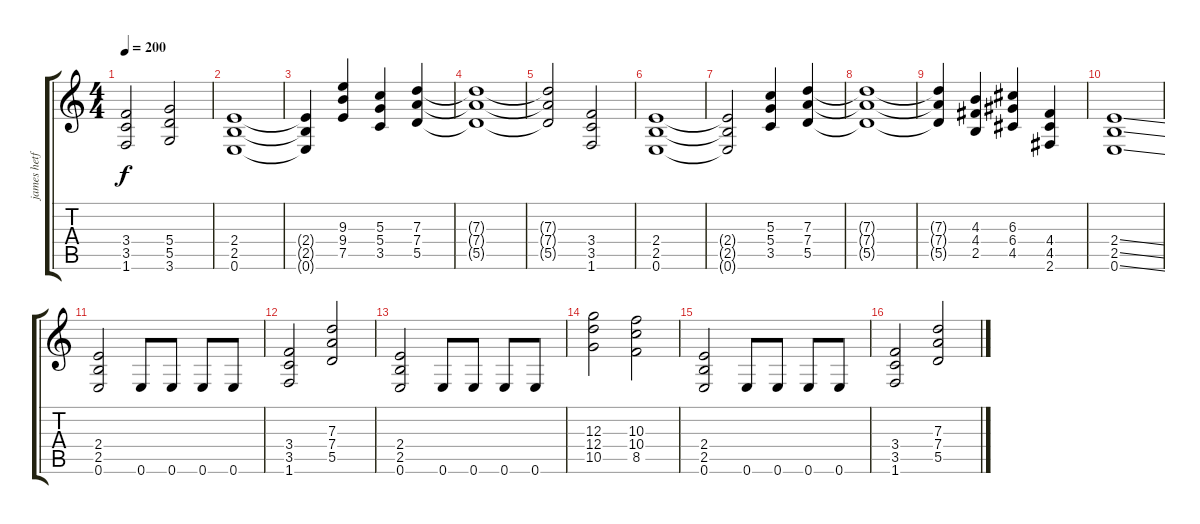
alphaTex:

\track ("james hetfield" "james hetf") {instrument overdrivenguitar}
\staff {score tabs}
\tuning (E4 B3 G3 D3 A2 E2) {hide}
\ts (4 4)
\tempo 200
\clef g2
\ks c
(3.4 3.5 1.6).2{dy f} (5.4 5.5 3.6).2 |
(2.4 2.5 0.6).1 |
(2.4{t} 2.5{t} 0.6{t}).4 (9.3 9.4 7.5).4 (5.3 5.4 3.5).4 (7.3 7.4 5.5).4 |
(7.3{t} 7.4{t} 5.5{t}).1 |
(7.3{t} 7.4{t} 5.5{t}).2 (3.4 3.5 1.6).2 |
(2.4 2.5 0.6).1 |
(2.4{t} 2.5{t} 0.6{t}).2 (5.3 5.4 3.5).4 (7.3 7.4 5.5).4 |
(7.3{t} 7.4{t} 5.5{t}).1 |
(7.3{t} 7.4{t} 5.5{t}).4 (4.3 4.4 2.5).4 (6.3 6.4 4.5).4 (4.4 4.5 2.6).4 |
(2.4{ss} 2.5{ss} 0.6{ss}).1 |
(2.4 2.5 0.6).2 0.6.8 0.6.8 0.6.8 0.6.8 |
(3.4 3.5 1.6).2 (7.3 7.4 5.5).2 |
(2.4 2.5 0.6).2 0.6.8 0.6.8 0.6.8 0.6.8 |
(12.3 12.4 10.5).2 (10.3 10.4 8.5).2 |
(2.4 2.5 0.6).2 0.6.8 0.6.8 0.6.8 0.6.8 |
(3.4 3.5 1.6).2 (7.3 7.4 5.5).2
